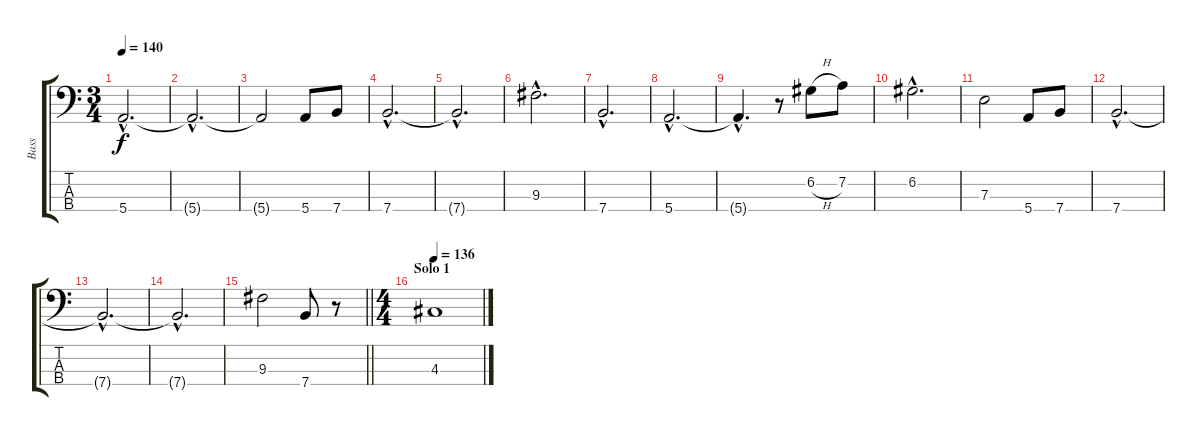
\track ("Bass" "Bass") {instrument electricbasspick}
\staff {score tabs}
\tuning (G2 D2 A1 E1) {hide}
\ts (3 4)
\tempo 140
\clef f4
\ks c
5.4{hac t}.2{d dy f} |
5.4{hac t}.2{d} |
5.4{t}.2 5.4.8 7.4.8 |
7.4{hac}.2{d} |
7.4{hac t}.2{d} |
9.3{hac}.2{d} |
7.4{hac}.2{d} |
5.4{hac}.2{d} |
5.4{hac t}.4{d} r.8 6.2{h}.8 7.2.8 |
6.2{hac}.2{d} |
7.3.2 5.4.8 7.4.8 |
7.4{hac}.2{d} |
7.4{hac t}.2{d} |
7.4{hac t}.2{d} |
\barLineRight lightlight
9.3.2 7.4.8 r.8 |
\ts (4 4)
\section ("" "Solo 1")
\tempo 136
4.3.1
